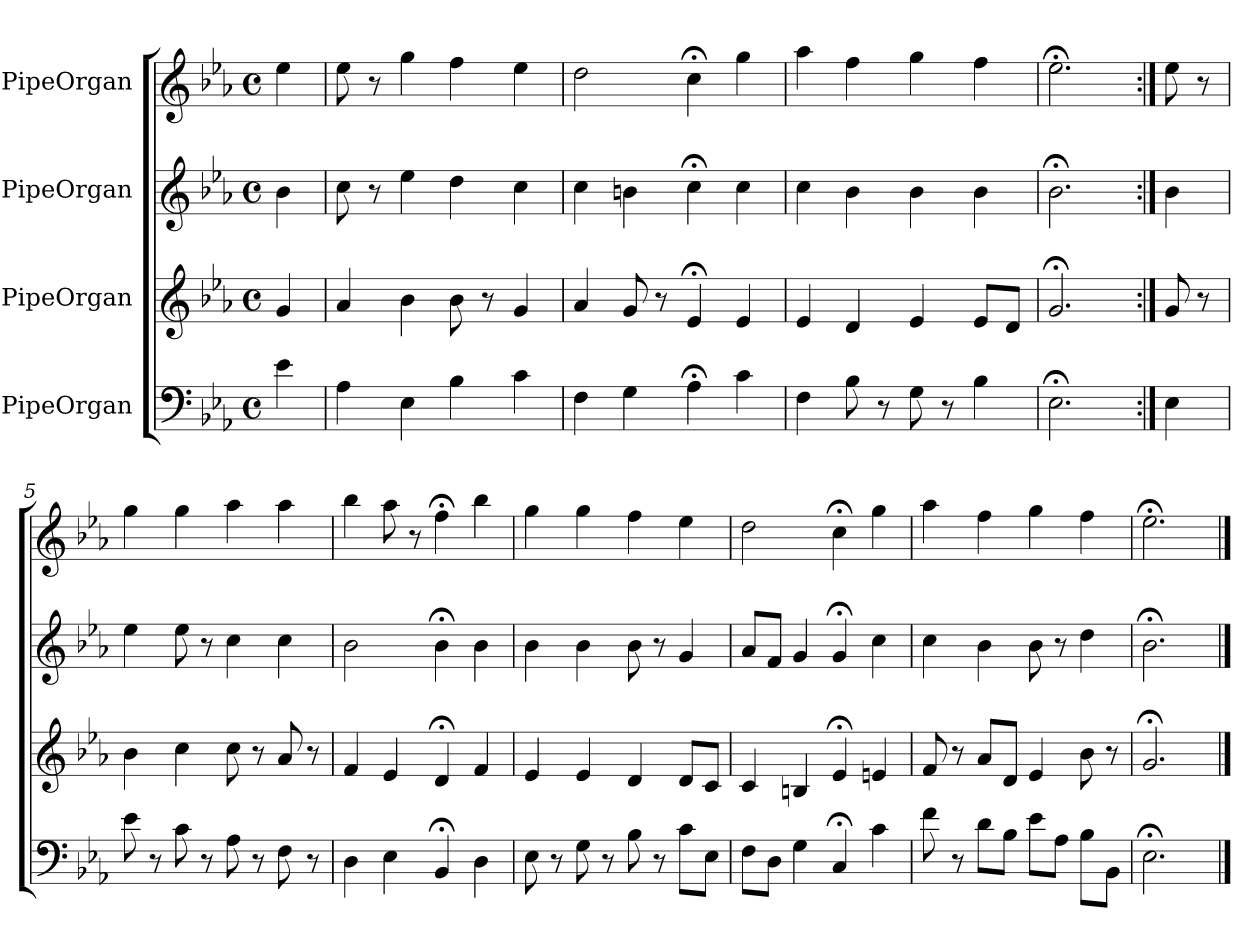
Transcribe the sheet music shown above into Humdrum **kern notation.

**kern	**kern	**kern	**kern
*part4	*part3	*part2	*part1
*staff4	*staff3	*staff2	*staff1
*I"PipeOrgan	*I"PipeOrgan	*I"PipeOrgan	*I"PipeOrgan
*k[b-e-a-]	*k[b-e-a-]	*k[b-e-a-]	*k[b-e-a-]
*E-:	*E-:	*E-:	*E-:
*M4/4	*M4/4	*M4/4	*M4/4
*met(c)	*met(c)	*met(c)	*met(c)
*MM60	*MM60	*MM60	*MM60
=	=	=	=
4e-	4g	4b-	4ee-
=1	=1	=1	=1
4A-	4a-	8cc	8ee-
.	.	8r	8r
4E-	4b-	4ee-	4gg
4B-	8b-	4dd	4ff
.	8r	.	.
4c	4g	4cc	4ee-
=2	=2	=2	=2
4F	4a-	4cc	2dd
4G	8g	4bn	.
.	8r	.	.
4A-;<	4e-;<	4cc;<	4cc;<
4c	4e-	4cc	4gg
=3	=3	=3	=3
4F	4e-	4cc	4aa-
8B-	4d	4b-	4ff
8r	.	.	.
8G	4e-	4b-	4gg
8r	.	.	.
4B-	8e-L	4b-	4ff
.	8dJ	.	.
=4	=4	=4	=4
2.E-;<	2.g;<	2.b-;<	2.ee-;<
=:|!	=:|!	=:|!	=:|!
4E-	8g	4b-	8ee-
.	8r	.	8r
=5	=5	=5	=5
8e-	4b-	4ee-	4gg
8r	.	.	.
8c	4cc	8ee-	4gg
8r	.	8r	.
8A-	8cc	4cc	4aa-
8r	8r	.	.
8F	8a-	4cc	4aa-
8r	8r	.	.
=6	=6	=6	=6
4D	4f	2b-	4bb-
4E-	4e-	.	8aa-
.	.	.	8r
4BB-;<	4d;<	4b-;<	4ff;<
4D	4f	4b-	4bb-
=7	=7	=7	=7
8E-	4e-	4b-	4gg
8r	.	.	.
8G	4e-	4b-	4gg
8r	.	.	.
8B-	4d	8b-	4ff
8r	.	8r	.
8cL	8dL	4g	4ee-
8E-J	8cJ	.	.
=8	=8	=8	=8
8FL	4c	8a-L	2dd
8DJ	.	8fJ	.
4G	4Bn	4g	.
4C;<	4e-;<	4g;<	4cc;<
4c	4en	4cc	4gg
=9	=9	=9	=9
8f	8f	4cc	4aa-
8r	8r	.	.
8dL	8a-L	4b-	4ff
8B-J	8dJ	.	.
8e-L	4e-	8b-	4gg
8A-J	.	8r	.
8B-L	8b-	4dd	4ff
8BB-J	8r	.	.
=10	=10	=10	=10
2.E-;<	2.g;<	2.b-;<	2.ee-;<
==	==	==	==
*-	*-	*-	*-
